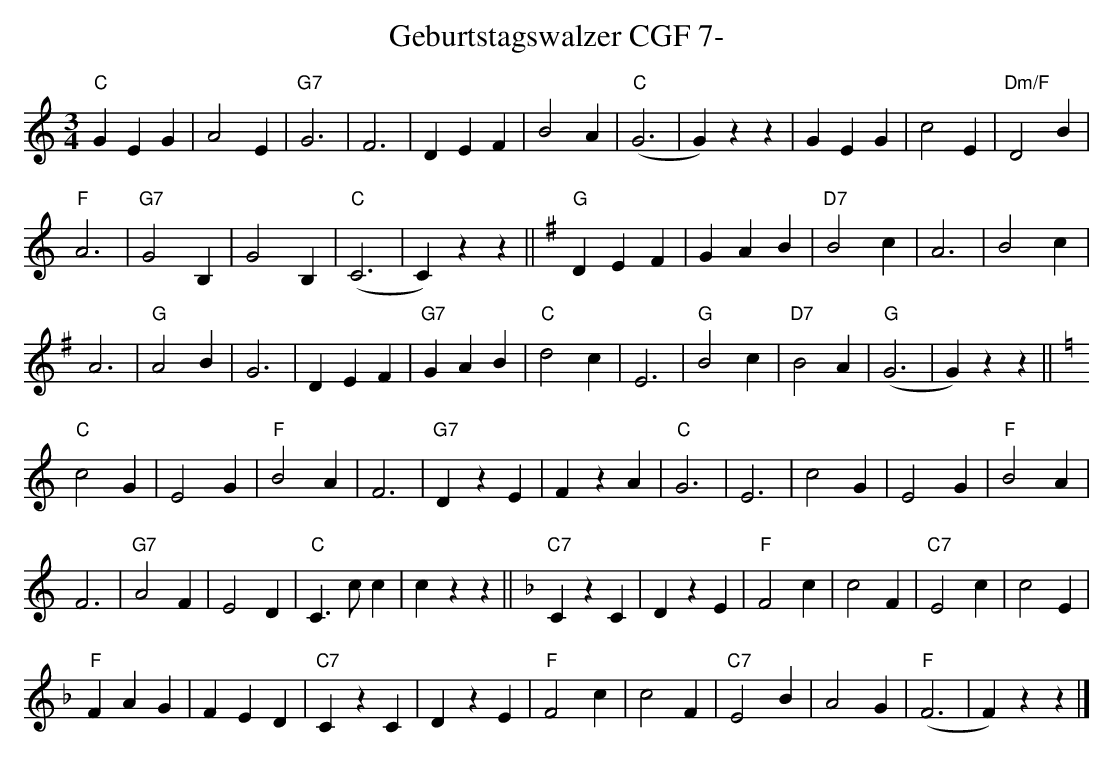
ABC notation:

X:1
T:Geburtstagswalzer CGF 7-
M:3/4
L:1/4
K:Cmaj
"C"GEG | A2E | "G7"G3 | F3 | DEF | B2A | "C"(G3 | G)zz | GEG | c2E | "Dm/F"D2B |
"F"A3 | "G7"G2B, | G2B, | "C"(C3 | C)zz || [K:Gmaj] "G"DEF | GAB | "D7"B2c | A3 | B2c |
A3 | "G"A2B | G3 | DEF | "G7"GAB | "C"d2c | E3 | "G"B2c | "D7"B2A | "G"(G3 | G)zz || [K:Cmaj]
"C"c2G | E2G | "F"B2A | F3 | "G7"DzE | FzA | "C"G3 | E3 | c2G | E2G | "F"B2A |
F3 | "G7"A2F | E2D | "C"C>cc | czz || [K:Fmaj] "C7"CzC | DzE | "F"F2c | c2F | "C7"E2c | c2E |
"F"FAG | FED | "C7"CzC | DzE | "F"F2c | c2F | "C7"E2B | A2G | "F"(F3 | F)zz |]
